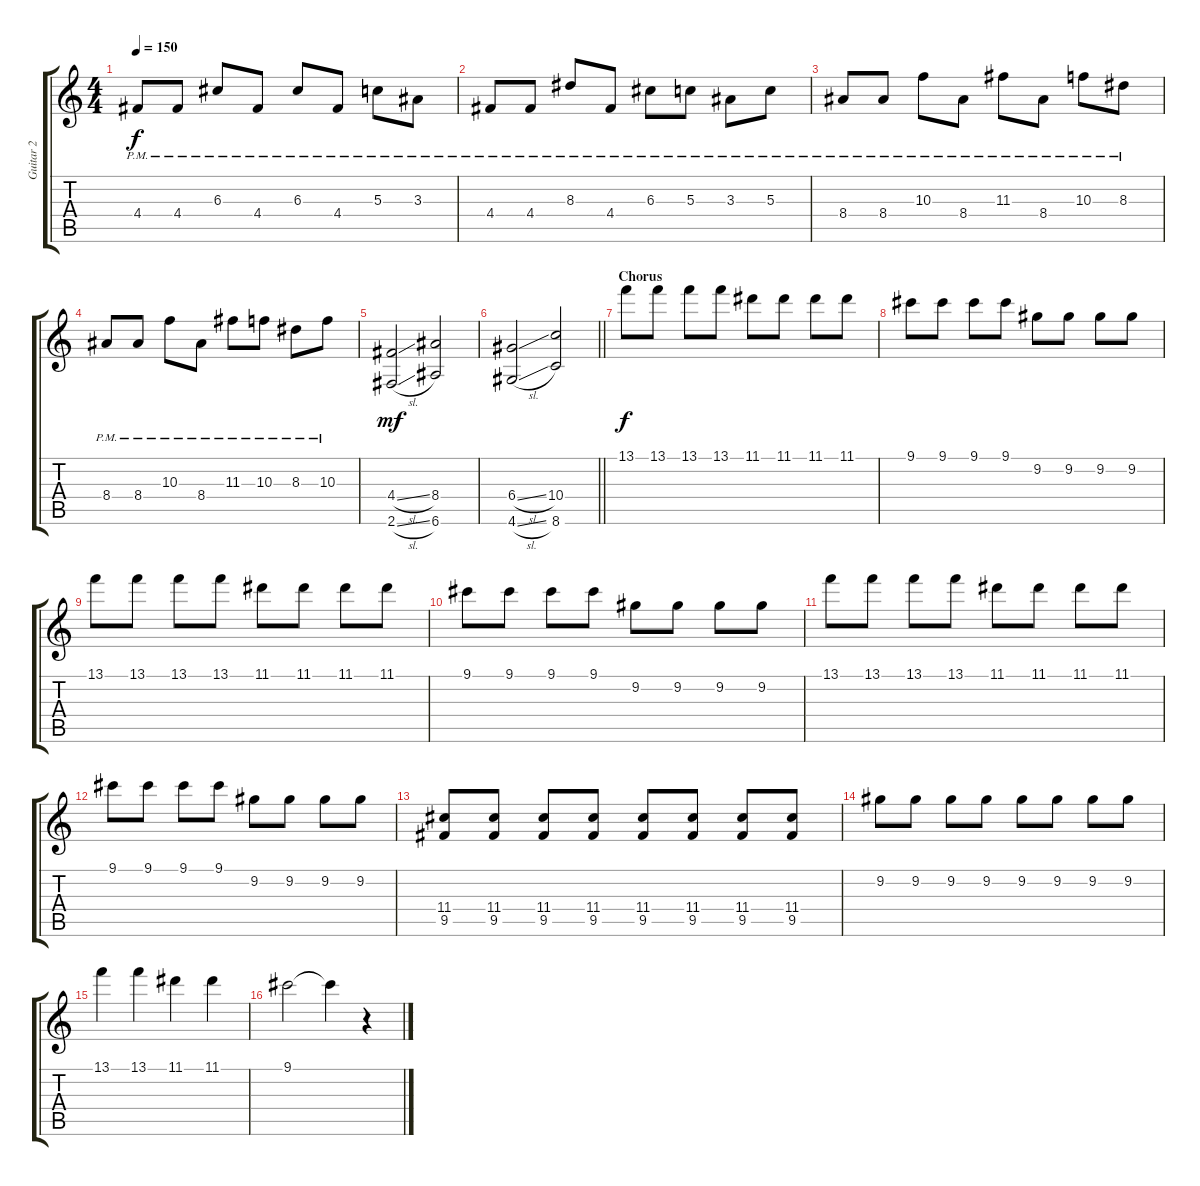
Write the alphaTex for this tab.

\track ("Guitar 2" "Guitar 2") {instrument distortionguitar}
\staff {score tabs}
\tuning (E4 B3 G3 D3 A2 E2) {hide}
\ts (4 4)
\tempo 150
\clef g2
\ks c
4.4{pm}.8{dy f instrument distortionguitar} 4.4{pm}.8 6.3{pm}.8 4.4{pm}.8 6.3{pm}.8 4.4{pm}.8 5.3{pm}.8 3.3{pm}.8 |
4.4{pm}.8 4.4{pm}.8 8.3{pm}.8 4.4{pm}.8 6.3{pm}.8 5.3{pm}.8 3.3{pm}.8 5.3{pm}.8 |
8.4{pm}.8 8.4{pm}.8 10.3{pm}.8 8.4{pm}.8 11.3{pm}.8 8.4{pm}.8 10.3{pm}.8 8.3{pm}.8 |
8.4{pm}.8 8.4{pm}.8 10.3{pm}.8 8.4{pm}.8 11.3{pm}.8 10.3{pm}.8 8.3{pm}.8 10.3{pm}.8 |
(4.4{sl} 2.6{sl}).2{dy mf} (8.4 6.6).2 |
\barLineRight lightlight
(6.4{sl} 4.6{sl}).2 (10.4 8.6).2 |
\section ("" "Chorus")
13.1.8{dy f} 13.1.8 13.1.8 13.1.8 11.1.8 11.1.8 11.1.8 11.1.8 |
9.1.8 9.1.8 9.1.8 9.1.8 9.2.8 9.2.8 9.2.8 9.2.8 |
13.1.8 13.1.8 13.1.8 13.1.8 11.1.8 11.1.8 11.1.8 11.1.8 |
9.1.8 9.1.8 9.1.8 9.1.8 9.2.8 9.2.8 9.2.8 9.2.8 |
13.1.8 13.1.8 13.1.8 13.1.8 11.1.8 11.1.8 11.1.8 11.1.8 |
9.1.8 9.1.8 9.1.8 9.1.8 9.2.8 9.2.8 9.2.8 9.2.8 |
(11.4 9.5).8 (11.4 9.5).8 (11.4 9.5).8 (11.4 9.5).8 (11.4 9.5).8 (11.4 9.5).8 (11.4 9.5).8 (11.4 9.5).8 |
9.2.8 9.2.8 9.2.8 9.2.8 9.2.8 9.2.8 9.2.8 9.2.8 |
13.1.4 13.1.4 11.1.4 11.1.4 |
9.1.2 9.1{t}.4 r.4
